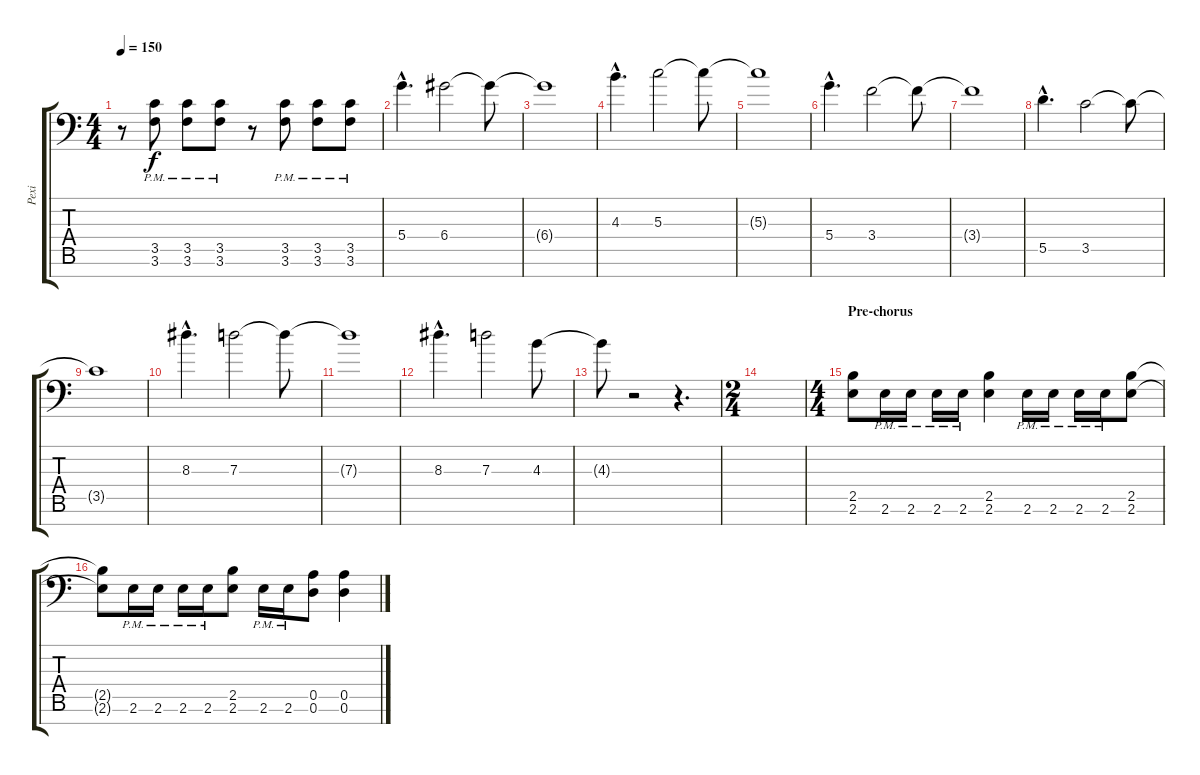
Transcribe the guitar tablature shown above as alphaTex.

\track ("Pexi" "Pexi") {instrument distortionguitar}
\staff {score tabs}
\tuning (E4 B3 G3 D3 A2 D2 A1) {hide}
\ts (4 4)
\tempo 150
\clef f4
\ks c
r.8{dy f} (3.5{pm} 3.6{pm}).8 (3.5{pm} 3.6{pm}).8 (3.5{pm} 3.6{pm}).8 r.8 (3.5{pm} 3.6{pm}).8 (3.5{pm} 3.6{pm}).8 (3.5{pm} 3.6{pm}).8 |
5.4{hac}.4{d} 6.4.2 6.4{t}.8 |
6.4{t}.1 |
4.3{hac}.4{d} 5.3.2 5.3{t}.8 |
5.3{t}.1 |
5.4{hac}.4{d} 3.4.2 3.4{t}.8 |
3.4{t}.1 |
5.5{hac}.4{d} 3.5.2 3.5{t}.8 |
3.5{t}.1 |
8.3{hac}.4{d} 7.3.2 7.3{t}.8 |
7.3{t}.1 |
8.3{hac}.4{d} 7.3.2 4.3.8 |
4.3{t}.8 r.2 r.4{d} |
\ts (2 4)
|
\ts (4 4)
\section ("" "Pre-chorus")
(2.5 2.6).8 2.6{pm}.16 2.6{pm}.16 2.6{pm}.16 2.6{pm}.16 (2.5 2.6).4 2.6{pm}.16 2.6{pm}.16 2.6{pm}.16 2.6{pm}.16 (2.5 2.6).8 |
(2.5{t} 2.6{t}).8 2.6{pm}.16 2.6{pm}.16 2.6{pm}.16 2.6{pm}.16 (2.5 2.6).8 2.6{pm}.16 2.6{pm}.16 (0.5 0.6).8 (0.5 0.6).4
